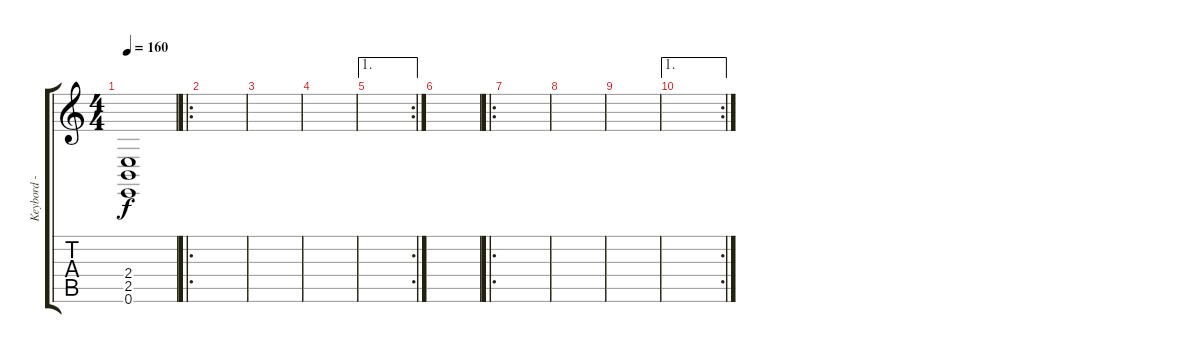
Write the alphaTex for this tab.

\track ("Keybord - BG" "Keybord - ") {instrument pad4choir}
\staff {score tabs}
\tuning (E4 B3 G3 D3 A2 E2) {hide}
\ts (4 4)
\tempo 160
\clef g2
\ks c
(2.4{t} 2.5{t} 0.6{t}).1{dy f} |
\ro
|
|
|
\ae 1
\rc 2
|
|
\ro
|
|
|
\ae 1
\rc 2
